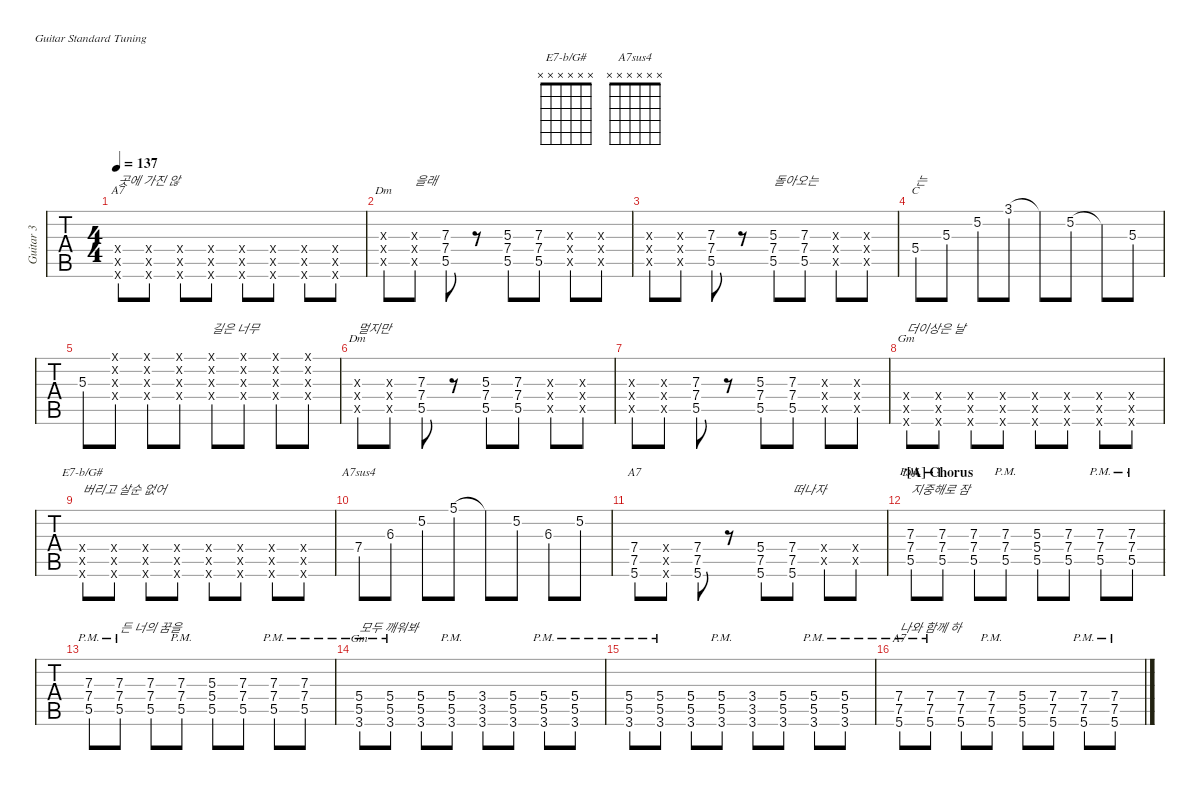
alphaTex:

\defaultSystemsLayout 4
\hideDynamics
\bracketExtendMode nobrackets
\track ("Guitar3" "Guitar 3") {defaultSystemsLayout 4 instrument overdrivenguitar}
\staff {tabs}
\tuning (E4 B3 G3 D3 A2 E2)
\chord ("Dm" x x x x x x)
\chord ("A7" x x x x x x)
\chord ("Gm" x x x x x x)
\chord ("C" x x x 5 x x) {showdiagram false showfingering false}
\chord ("E7-b/G#" x x x x x x)
\chord ("A7sus4" x x x x x x)
\chord ("Dm" x x 7 7 5 x) {firstfret 5 showdiagram false showfingering false}
\chord ("Gm" x x x 5 5 3) {showdiagram false showfingering false}
\chord ("A7" x x x 7 7 5) {firstfret 5 showdiagram false showfingering false}
\ts (4 4)
\tempo 137
\clef g2
\ks f
(7.5{x acc forcenatural} 7.4{x acc forcenatural} 5.6{x acc forcenatural}).8{ch "A7" txt "곳에 가진 않" dy mf} (7.5{x acc forcenatural} 7.4{x acc forcenatural} 5.6{x acc forcenatural}).8 (7.5{x acc forcenatural} 7.4{x acc forcenatural} 5.6{x acc forcenatural}).8 (7.5{x acc forcenatural} 7.4{x acc forcenatural} 5.6{x acc forcenatural}).8 (7.5{x acc forcenatural} 7.4{x acc forcenatural} 5.6{x acc forcenatural}).8 (7.5{x acc forcenatural} 7.4{x acc forcenatural} 5.6{x acc forcenatural}).8 (7.5{x acc forcenatural} 7.4{x acc forcenatural} 5.6{x acc forcenatural}).8 (7.5{x acc forcenatural} 7.4{x acc forcenatural} 5.6{x acc forcenatural}).8 |
(5.5{x acc forcenatural} 7.4{x acc forcenatural} 7.3{x acc forcenatural}).8{ch "Dm"} (5.5{x acc forcenatural} 7.4{x acc forcenatural} 7.3{x acc forcenatural}).8{txt "을래"} (5.5{acc forcenatural} 7.4{acc forcenatural} 7.3{acc forcenatural}).8 r.8 (5.5{acc forcenatural} 7.4{acc forcenatural} 5.3{acc forcenatural}).8 (5.5{acc forcenatural} 7.4{acc forcenatural} 7.3{acc forcenatural}).8 (0.3{x acc forcenatural} 0.4{x acc forcenatural} 0.5{x acc forcenatural}).8 (0.5{x acc forcenatural} 0.4{x acc forcenatural} 0.3{x acc forcenatural}).8 |
(5.5{x acc forcenatural} 7.4{x acc forcenatural} 7.3{x acc forcenatural}).8 (5.5{x acc forcenatural} 7.4{x acc forcenatural} 7.3{x acc forcenatural}).8 (5.5{acc forcenatural} 7.4{acc forcenatural} 7.3{acc forcenatural}).8 r.8 (5.5{acc forcenatural} 7.4{acc forcenatural} 5.3{acc forcenatural}).8{txt "돌아오는"} (5.5{acc forcenatural} 7.4{acc forcenatural} 7.3{acc forcenatural}).8 (0.3{x acc forcenatural} 0.4{x acc forcenatural} 0.5{x acc forcenatural}).8 (0.5{x acc forcenatural} 0.4{x acc forcenatural} 0.3{x acc forcenatural}).8 |
5.4{acc forcenatural}.8{ch "C" txt "는"} 5.3{acc forcenatural}.8 5.2{acc forcenatural}.8 3.1{acc forcenatural}.8 3.1{t acc forcenatural}.8 5.2{acc forcenatural}.8 5.2{t acc forcenatural}.8 5.3{acc forcenatural}.8 |
5.3{acc forcenatural}.8 (0.4{x acc forcenatural} 0.3{x acc forcenatural} 0.2{x acc forcenatural} 0.1{x acc forcenatural}).8 (0.4{x acc forcenatural} 0.3{x acc forcenatural} 0.2{x acc forcenatural} 0.1{x acc forcenatural}).8 (0.4{x acc forcenatural} 0.3{x acc forcenatural} 0.2{x acc forcenatural} 0.1{x acc forcenatural}).8 (0.4{x acc forcenatural} 0.3{x acc forcenatural} 0.2{x acc forcenatural} 0.1{x acc forcenatural}).8{txt "길은 너무"} (0.4{x acc forcenatural} 0.3{x acc forcenatural} 0.2{x acc forcenatural} 0.1{x acc forcenatural}).8 (0.4{x acc forcenatural} 0.3{x acc forcenatural} 0.2{x acc forcenatural} 0.1{x acc forcenatural}).8 (0.4{x acc forcenatural} 0.3{x acc forcenatural} 0.2{x acc forcenatural} 0.1{x acc forcenatural}).8 |
(5.5{x acc forcenatural} 7.4{x acc forcenatural} 7.3{x acc forcenatural}).8{ch "Dm" txt "멀지만"} (5.5{x acc forcenatural} 7.4{x acc forcenatural} 7.3{x acc forcenatural}).8 (5.5{acc forcenatural} 7.4{acc forcenatural} 7.3{acc forcenatural}).8 r.8 (5.5{acc forcenatural} 7.4{acc forcenatural} 5.3{acc forcenatural}).8 (5.5{acc forcenatural} 7.4{acc forcenatural} 7.3{acc forcenatural}).8 (0.3{x acc forcenatural} 0.4{x acc forcenatural} 0.5{x acc forcenatural}).8 (0.5{x acc forcenatural} 0.4{x acc forcenatural} 0.3{x acc forcenatural}).8 |
(5.5{x acc forcenatural} 7.4{x acc forcenatural} 7.3{x acc forcenatural}).8 (5.5{x acc forcenatural} 7.4{x acc forcenatural} 7.3{x acc forcenatural}).8 (5.5{acc forcenatural} 7.4{acc forcenatural} 7.3{acc forcenatural}).8 r.8 (5.5{acc forcenatural} 7.4{acc forcenatural} 5.3{acc forcenatural}).8 (5.5{acc forcenatural} 7.4{acc forcenatural} 7.3{acc forcenatural}).8 (0.3{x acc forcenatural} 0.4{x acc forcenatural} 0.5{x acc forcenatural}).8 (0.5{x acc forcenatural} 0.4{x acc forcenatural} 0.3{x acc forcenatural}).8 |
(3.6{x acc forcenatural} 5.5{x acc forcenatural} 5.4{x acc forcenatural}).8{ch "Gm" txt "더이상은 날"} (3.6{x acc forcenatural} 5.5{x acc forcenatural} 5.4{x acc forcenatural}).8 (3.6{x acc forcenatural} 5.5{x acc forcenatural} 5.4{x acc forcenatural}).8 (3.6{x acc forcenatural} 5.5{x acc forcenatural} 5.4{x acc forcenatural}).8 (3.6{x acc forcenatural} 5.5{x acc forcenatural} 5.4{x acc forcenatural}).8 (3.6{x acc forcenatural} 5.5{x acc forcenatural} 5.4{x acc forcenatural}).8 (3.6{x acc forcenatural} 5.5{x acc forcenatural} 5.4{x acc forcenatural}).8 (3.6{x acc forcenatural} 5.5{x acc forcenatural} 5.4{x acc forcenatural}).8 |
(4.6{x acc b} 7.5{x acc forcenatural} 6.4{x acc b}).8{ch "E7-b/G#" txt "버리고 살순 없어"} (4.6{x acc b} 7.5{x acc forcenatural} 6.4{x acc b}).8 (4.6{x acc b} 7.5{x acc forcenatural} 6.4{x acc b}).8 (4.6{x acc b} 7.5{x acc forcenatural} 6.4{x acc b}).8 (4.6{x acc b} 7.5{x acc forcenatural} 6.4{x acc b}).8 (4.6{x acc b} 7.5{x acc forcenatural} 6.4{x acc b}).8 (4.6{x acc b} 7.5{x acc forcenatural} 6.4{x acc b}).8 (4.6{x acc b} 7.5{x acc forcenatural} 6.4{x acc b}).8 |
7.4{acc forcenatural}.8{ch "A7sus4"} 6.3{acc b}.8 5.2{acc forcenatural}.8 5.1{acc forcenatural}.8 5.1{t acc forcenatural}.8 5.2{acc forcenatural}.8 6.3{acc b}.8 5.2{acc forcenatural}.8 |
(7.4{acc forcenatural} 5.6{acc forcenatural} 7.5{acc forcenatural}).8{ch "A7"} (5.5{x acc forcenatural} 7.4{x acc forcenatural} 0.6{x acc forcenatural}).8 (7.5{acc forcenatural} 7.4{acc forcenatural} 5.6{acc forcenatural}).8 r.8 (7.5{acc forcenatural} 5.4{acc forcenatural} 5.6{acc forcenatural}).8 (7.5{acc forcenatural} 7.4{acc forcenatural} 5.6{acc forcenatural}).8{txt "떠나자"} (0.4{x acc forcenatural} 0.5{x acc forcenatural}).8 (0.5{x acc forcenatural} 0.4{x acc forcenatural}).8 |
\section ("A" "Chorus")
(5.5{pm acc forcenatural} 7.4{pm acc forcenatural} 7.3{pm acc forcenatural}).8{ch "Dm" txt "지중해로 잠"} (5.5{pm acc forcenatural} 7.4{pm acc forcenatural} 7.3{pm acc forcenatural}).8 (5.5{acc forcenatural} 7.4{acc forcenatural} 7.3{acc forcenatural}).8 (5.5{pm acc forcenatural} 7.4{pm acc forcenatural} 7.3{pm acc forcenatural}).8 (5.4{acc forcenatural} 5.3{acc forcenatural} 5.5{acc forcenatural}).8 (7.4{acc forcenatural} 5.5{acc forcenatural} 7.3{acc forcenatural}).8 (7.4{pm acc forcenatural} 5.5{pm acc forcenatural} 7.3{pm acc forcenatural}).8 (7.4{pm acc forcenatural} 5.5{pm acc forcenatural} 7.3{pm acc forcenatural}).8 |
(5.5{pm acc forcenatural} 7.4{pm acc forcenatural} 7.3{pm acc forcenatural}).8 (5.5{pm acc forcenatural} 7.4{pm acc forcenatural} 7.3{pm acc forcenatural}).8{txt "든 너의 꿈을"} (5.5{acc forcenatural} 7.4{acc forcenatural} 7.3{acc forcenatural}).8 (5.5{pm acc forcenatural} 7.4{pm acc forcenatural} 7.3{pm acc forcenatural}).8 (5.4{acc forcenatural} 5.3{acc forcenatural} 5.5{acc forcenatural}).8 (7.4{acc forcenatural} 5.5{acc forcenatural} 7.3{acc forcenatural}).8 (7.4{pm acc forcenatural} 5.5{pm acc forcenatural} 7.3{pm acc forcenatural}).8 (7.4{pm acc forcenatural} 5.5{pm acc forcenatural} 7.3{pm acc forcenatural}).8 |
(5.5{pm acc forcenatural} 5.4{pm acc forcenatural} 3.6{pm acc forcenatural}).8{ch "Gm" txt "모두 깨워봐"} (5.5{pm acc forcenatural} 5.4{pm acc forcenatural} 3.6{pm acc forcenatural}).8 (5.5{acc forcenatural} 5.4{acc forcenatural} 3.6{acc forcenatural}).8 (5.5{pm acc forcenatural} 5.4{pm acc forcenatural} 3.6{pm acc forcenatural}).8 (3.4{acc forcenatural} 3.5{acc forcenatural} 3.6{acc forcenatural}).8 (5.4{acc forcenatural} 5.5{acc forcenatural} 3.6{acc forcenatural}).8 (5.4{pm acc forcenatural} 5.5{pm acc forcenatural} 3.6{pm acc forcenatural}).8 (5.4{pm acc forcenatural} 5.5{pm acc forcenatural} 3.6{pm acc forcenatural}).8 |
(5.5{pm acc forcenatural} 5.4{pm acc forcenatural} 3.6{pm acc forcenatural}).8 (5.5{pm acc forcenatural} 5.4{pm acc forcenatural} 3.6{pm acc forcenatural}).8 (5.5{acc forcenatural} 5.4{acc forcenatural} 3.6{acc forcenatural}).8 (5.5{pm acc forcenatural} 5.4{pm acc forcenatural} 3.6{pm acc forcenatural}).8 (3.4{acc forcenatural} 3.5{acc forcenatural} 3.6{acc forcenatural}).8 (5.4{acc forcenatural} 5.5{acc forcenatural} 3.6{acc forcenatural}).8 (5.4{pm acc forcenatural} 5.5{pm acc forcenatural} 3.6{pm acc forcenatural}).8 (5.4{pm acc forcenatural} 5.5{pm acc forcenatural} 3.6{pm acc forcenatural}).8 |
(7.5{pm acc forcenatural} 7.4{pm acc forcenatural} 5.6{pm acc forcenatural}).8{ch "A7" txt "나와 함께 하"} (7.5{pm acc forcenatural} 7.4{pm acc forcenatural} 5.6{pm acc forcenatural}).8 (7.5{acc forcenatural} 7.4{acc forcenatural} 5.6{acc forcenatural}).8 (7.5{pm acc forcenatural} 7.4{pm acc forcenatural} 5.6{pm acc forcenatural}).8 (5.4{acc forcenatural} 5.5{acc forcenatural} 5.6{acc forcenatural}).8 (7.4{acc forcenatural} 7.5{acc forcenatural} 5.6{acc forcenatural}).8 (7.4{pm acc forcenatural} 7.5{pm acc forcenatural} 5.6{pm acc forcenatural}).8 (7.4{pm acc forcenatural} 7.5{pm acc forcenatural} 5.6{pm acc forcenatural}).8
